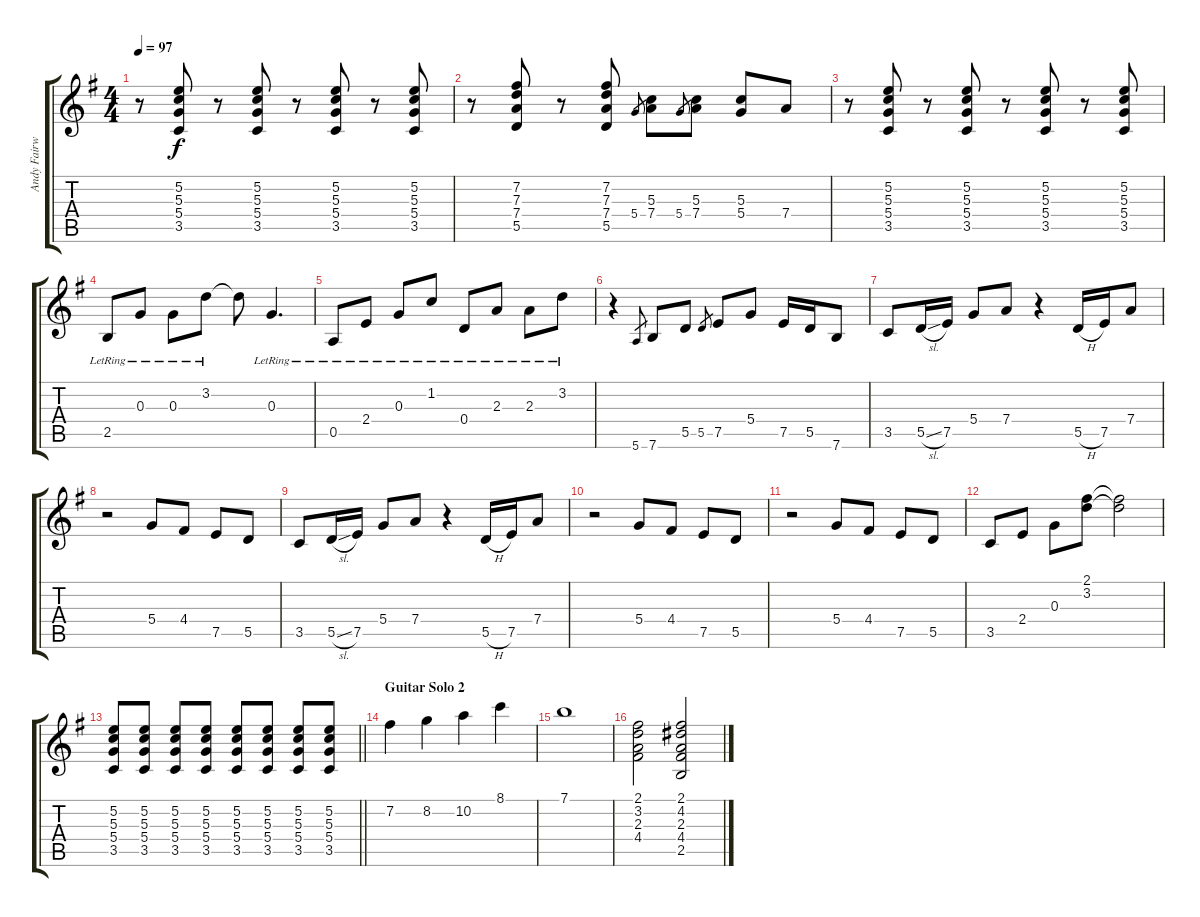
\track ("Andy Fairweatherlow" "Andy Fairw") {instrument electricguitarjazz}
\staff {score tabs}
\tuning (E4 B3 G3 D3 A2 E2) {hide}
\ts (4 4)
\tempo 97
\clef g2
\ks g
r.8{dy f} (5.2 5.3 5.4 3.5).8 r.8 (5.2 5.3 5.4 3.5).8 r.8 (5.2 5.3 5.4 3.5).8 r.8 (5.2 5.3 5.4 3.5).8 |
r.8 (7.2 7.3 7.4 5.5).8 r.8 (7.2 7.3 7.4 5.5).8 5.4.8{gr} (5.3 7.4).8 5.4.8{gr} (5.3 7.4).8 (5.3 5.4).8 7.4.8 |
r.8 (5.2 5.3 5.4 3.5).8 r.8 (5.2 5.3 5.4 3.5).8 r.8 (5.2 5.3 5.4 3.5).8 r.8 (5.2 5.3 5.4 3.5).8 |
2.5{lr}.8 0.3{lr}.8 0.3{lr}.8 3.2{lr}.8 3.2{t}.8 0.3{lr}.4{d} |
0.5{lr}.8 2.4{lr}.8 0.3{lr}.8 1.2{lr}.8 0.4{lr}.8 2.3{lr}.8 2.3{lr}.8 3.2{lr}.8 |
r.4 5.6.8{gr} 7.6.8 5.5.8 5.5.8{gr} 7.5.8 5.4.8 7.5.16 5.5.16 7.6.8 |
3.5.8 5.5{sl}.16 7.5.16 5.4.8 7.4.8 r.4 5.5{h}.16 7.5.16 7.4.8 |
r.2 5.4.8 4.4.8 7.5.8 5.5.8 |
3.5.8 5.5{sl}.16 7.5.16 5.4.8 7.4.8 r.4 5.5{h}.16 7.5.16 7.4.8 |
r.2 5.4.8 4.4.8 7.5.8 5.5.8 |
r.2 5.4.8 4.4.8 7.5.8 5.5.8 |
3.5.8 2.4.8 0.3.8 (2.1 3.2).8 (2.1{t} 3.2{t}).2 |
\barLineRight lightlight
(5.2 5.3 5.4 3.5).8 (5.2 5.3 5.4 3.5).8 (5.2 5.3 5.4 3.5).8 (5.2 5.3 5.4 3.5).8 (5.2 5.3 5.4 3.5).8 (5.2 5.3 5.4 3.5).8 (5.2 5.3 5.4 3.5).8 (5.2 5.3 5.4 3.5).8 |
\section ("" "Guitar Solo 2")
7.2.4{volume 12 instrument electricguitarjazz} 8.2.4 10.2.4 8.1.4 |
7.1.1 |
(2.1 3.2 2.3 4.4).2 (2.1 4.2 2.3 4.4 2.5).2
